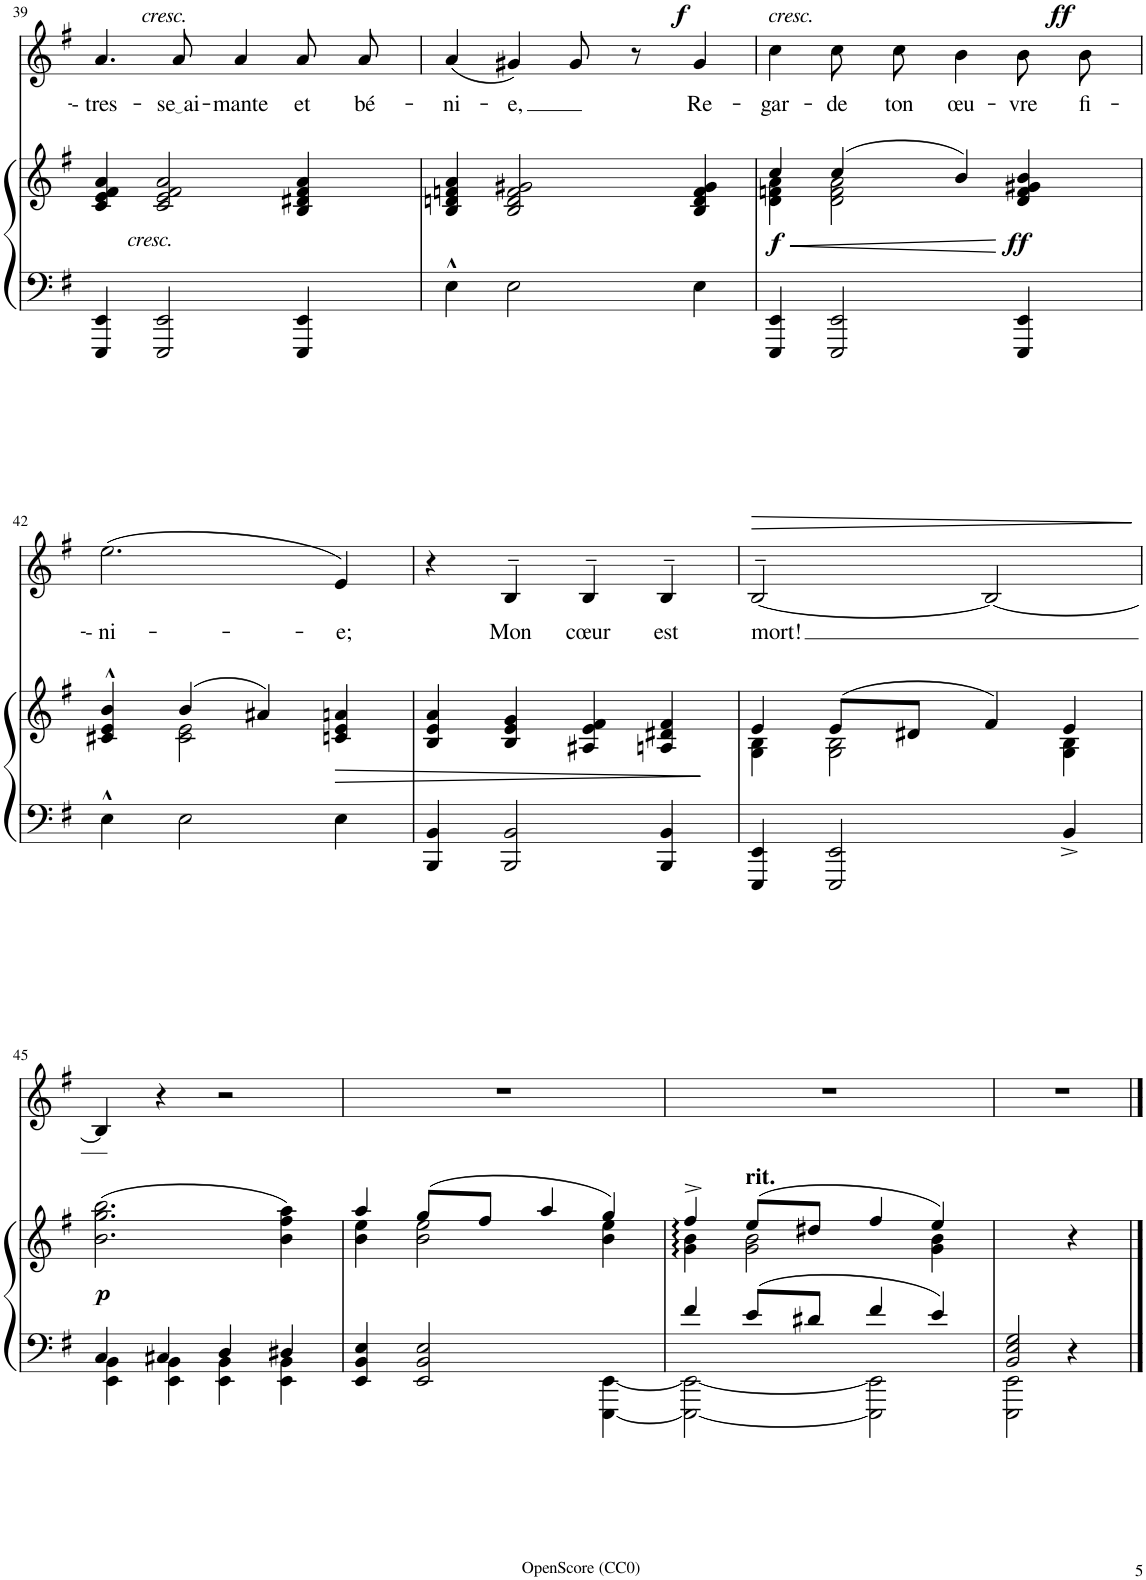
**kern	**kern	**dynam	**kern	**text	**dynam
*part2	*part2	*part2	*part1	*part1	*part1
*staff3	*staff2	*staff2/3	*staff1	*staff1	*staff1
*I"Piano	*	*	*I"Voice	*	*
*I'Pno	*	*	*	*	*
!!LO:PB:g=z
*clefF4	*clefG2	*	*clefG2	*	*
*k[f#]	*k[f#]	*	*k[f#]	*	*
*M4/4	*M4/4	*	*M4/4	*	*
*met(c)	*met(c)	*	*met(c)	*	*
=39	=39	=39	=39	=39	=39
!	!	!	!	!LO:LY:b	!
4EEE/ 4EE/	4c/ 4e/ 4f#/ 4a/	.	4.a/	-- tres-	.
2EEE/ 2EE/	2c/ 2e/ 2f#/ 2a/	.	.	.	.
!	!	!	!	!LO:LY:b	!
.	.	.	8a/	se ai	.
!	!	!	!	!LO:LY:b	!
.	.	.	4a/	-mante	.
!	!	!	!	!LO:LY:b	!
4EEE/ 4EE/	4B/ 4d#X/ 4f#/ 4a/	.	8a/L	et	.
!	!	!	!	!LO:LY:b	!
.	.	.	8a/J	bé-	.
=40	=40	=40	=40	=40	=40
!	!	!	!	!LO:LY:b	!
4E^^\	4B/ 4dn/ 4fn/ 4a/	.	(4a/	-ni-	.
!	!	!	!	!LO:LY:b	!
2E\	2B/ 2d/ 2f/ 2g#X/	.	4g#X/)	-e,	.
.	.	.	8g#/	.	.
.	.	.	8r	.	.
!	!	!	!	!LO:LY:b	!LO:DY:a
4E\	4B/ 4d/ 4f/ 4g#/	.	4g#/	Re-	f
=41	=41	=41	=41	=41	=41
!	!	!	!LO:TX:a:i:t=cresc.	!	!
!	!	!LO:HP:b	!	!LO:LY:b	!
*	*^	*	*	*	*
!	!	!	!LO:DY:n=1:b	!	!	!
4EEE/ 4EE/	4cc/	4d\ 4fn\ 4a\	< f	4cc\	-gar-	.
!	!	!	!	!	!LO:LY:b	!
2EEE/ 2EE/	(4cc/	2d\ 2f\ 2a\	.	8cc\L	-de	.
!	!	!	!	!	!LO:LY:b	!
.	.	.	.	8cc\J	ton	.
!	!	!	!	!	!LO:LY:b	!
.	4b/)	.	.	4b\	œu-	.
!	!	!	!LO:DY:n=2:b	!	!LO:LY:b	!
4EEE/ 4EE/	4d/ 4f/ 4g#X/ 4b/	4ryy	[ ff	8b\L	-vre	.
!	!	!	!	!	!LO:LY:b	!LO:DY:a
.	.	.	.	8b\J	fi-	ff
!!LO:LB:g=z
=42	=42	=42	=42	=42	=42	=42
!	!	!	!	!	!LO:LY:b	!
4E^^\	4c#X/^^ 4e/^^ 4b/^^	4ryy	.	(2.ee\	-- ni-	.
2E\	(4b/	2c#\ 2e\	.	.	.	.
.	4a#X/)	.	.	.	.	.
!	!	!	!LO:HP:b	!	!LO:LY:b	!
4E\	4cn/ 4e/ 4an/	4ryy	>	4e/)	-e;	.
*	*v	*v	*	*	*	*
=43	=43	=43	=43	=43	=43
4BBB/ 4BB/	4B/ 4e/ 4a/	.	4r	.	.
!	!	!	!	!LO:LY:b	!
2BBB/ 2BB/	4B/ 4e/ 4g/	.	4B~>/	Mon	.
!	!	!	!	!LO:LY:b	!
.	4A#X/ 4e/ 4f#/	.	4B~>/	cœur	.
!	!	!	!	!LO:LY:b	!
4BBB/ 4BB/	4An/ 4d#X/ 4f#/	.	4B~>/	est	.
.	.	]	.	.	.
=44	=44	=44	=44	=44	=44
*	*^	*	*	*	*
!	!	!	!	!	!LO:LY:b	!LO:HP:b
4EEE/ 4EE/	4e/	4G\ 4B\	.	[2B~>/	mort!	>
2EEE/ 2EE/	(>8e/L	2G\ 2B\	.	.	.	.
.	8d#X/J	.	.	.	.	.
.	4f#/)	.	.	2B/_	.	.
4BB^/	4e/	4G\ 4B\	.	.	.	.
*	*v	*v	*	*	*	*
.	.	.	.	.	]
!!LO:LB:g=z
=45	=45	=45	=45	=45	=45
*^	*	*	*	*	*
!	!	!	!LO:DY:b	!	!	!
4C/	4EE\ 4BB\	(2.b\ 2.gg\ 2.bb\	p	4B/]	.	.
4C#X/	4EE\ 4BB\	.	.	4r	.	.
4D/	4EE\ 4BB\	.	.	2r	.	.
4D#X/	4EE\ 4BB\	4b\ 4ff#\ 4aa\)	.	.	.	.
*v	*v	*	*	*	*	*
=46	=46	=46	=46	=46	=46
*	*^	*	*	*	*
4EE/ 4BB/ 4E/	4aa/	4b\ 4ee\	.	1r	.	.
2EE/ 2BB/ 2E/	(8gg/L	2b\ 2ee\	.	.	.	.
.	8ff#/J	.	.	.	.	.
.	4aa/	.	.	.	.	.
[4EEE\ [4EE\	4gg/)	4b\ 4ee\	.	.	.	.
=47	=47	=47	=47	=47	=47	=47
*^	*	*	*	*	*	*
4f#/	2EEE\_ 2EE\_	4ff#^/	4g\ 4b\	.	1r	.	.
!	!	!LO:TX:a:B:t=rit.	!	!	!	!	!
8e/L	.	(8ee/L	2g\ 2b\	.	.	.	.
8d#X/J	.	8dd#X/J	.	.	.	.	.
4f#/	2EEE\] 2EE\]	4ff#/	.	.	.	.	.
4e/	.	4ee/)	4g\ 4b\	.	.	.	.
*	*	*v	*v	*	*	*	*
=48	=48	=48	=48	=48	=48	=48
2BB/ 2E/ 2G/	2EEE\ 2EE\	2ryy	.	1r	.	.
4ryy	4r	4r	.	.	.	.
4ryy	4ryy	4ryy	.	.	.	.
*v	*v	*	*	*	*	*
==	==	==	==	==	==
*-	*-	*-	*-	*-	*-
